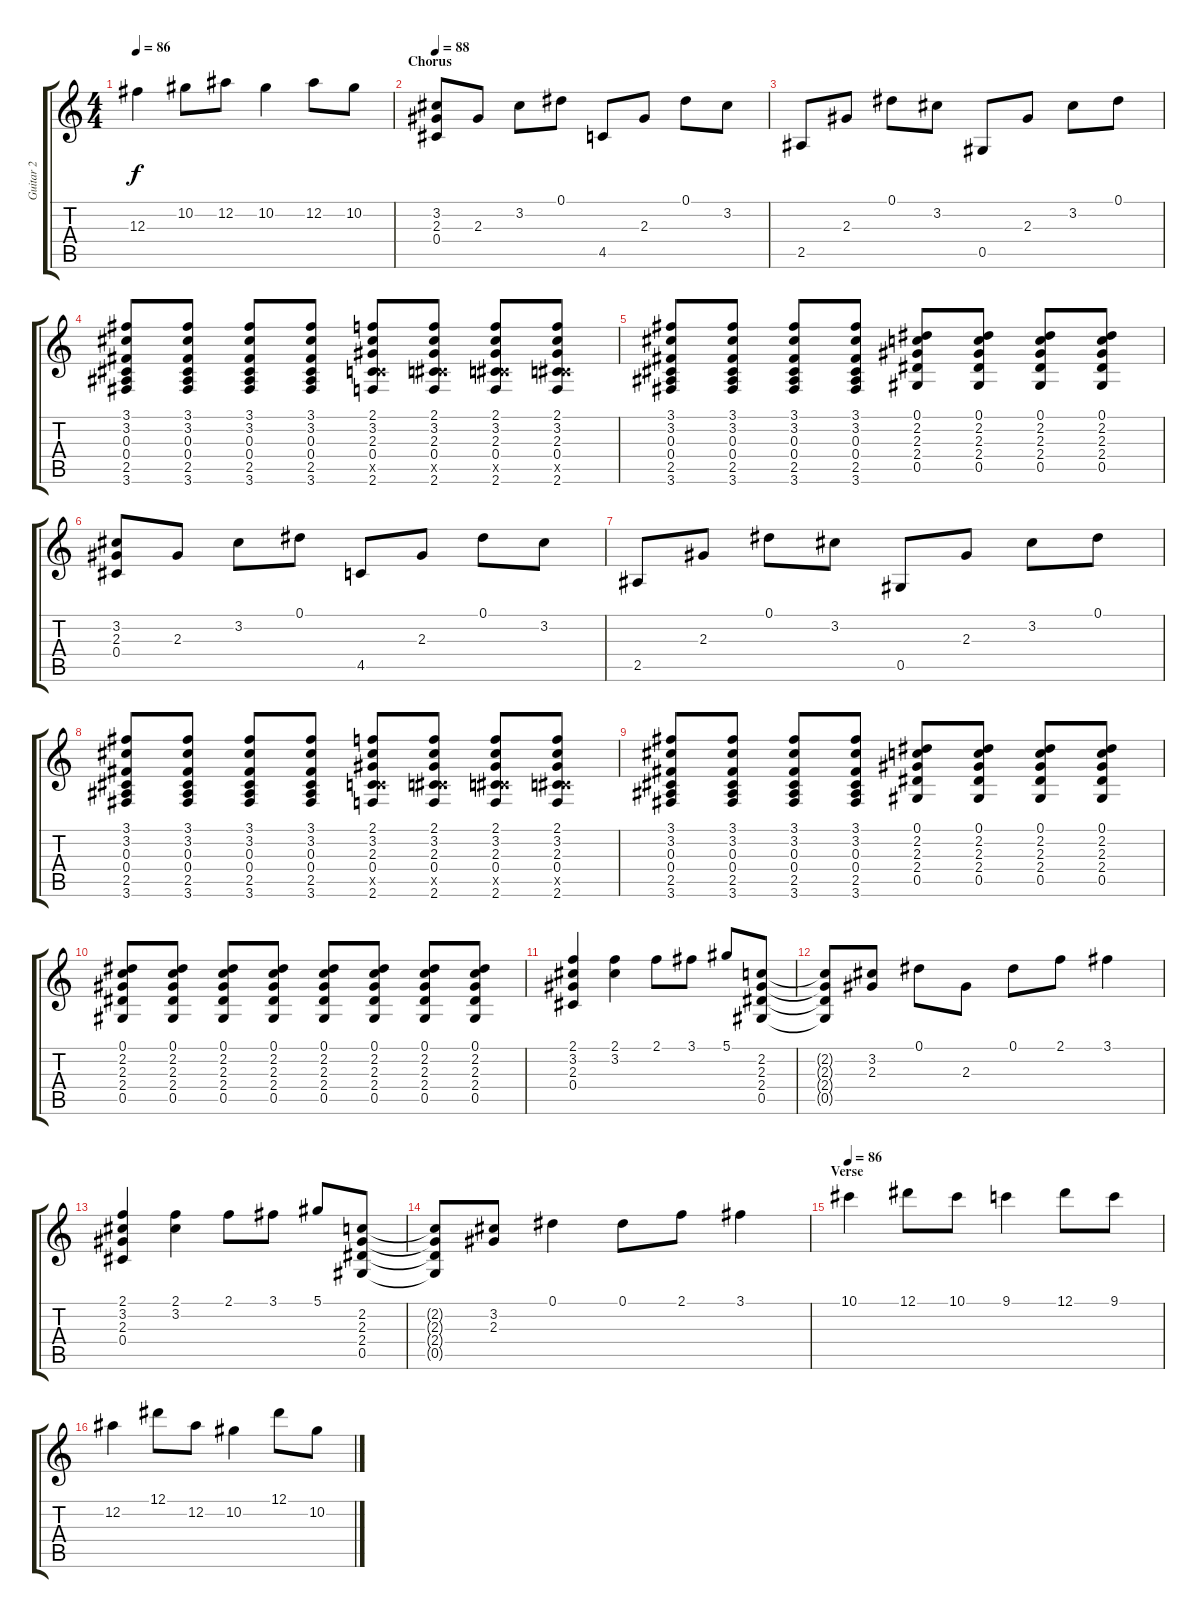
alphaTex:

\track ("Guitar 2" "Guitar 2") {instrument electricguitarclean}
\staff {score tabs}
\tuning (Eb4 Bb3 Gb3 Db3 Ab2 Eb2) {hide}
\ts (4 4)
\tempo 86
\clef g2
\ks c
12.3.4{dy f} 10.2.8 12.2.8 10.2.4 12.2.8 10.2.8 |
\section ("" "Chorus")
\tempo 88
(3.2 2.3 0.4).8 2.3.8 3.2.8 0.1.8 4.5.8 2.3.8 0.1.8 3.2.8 |
2.5.8 2.3.8 0.1.8 3.2.8 0.5.8 2.3.8 3.2.8 0.1.8 |
(3.1 3.2 0.3 0.4 2.5 3.6).8{volume 11} (3.1 3.2 0.3 0.4 2.5 3.6).8 (3.1 3.2 0.3 0.4 2.5 3.6).8 (3.1 3.2 0.3 0.4 2.5 3.6).8 (2.1 3.2 2.3 0.4 4.5{x} 2.6).8 (2.1 3.2 2.3 0.4 4.5{x} 2.6).8 (2.1 3.2 2.3 0.4 4.5{x} 2.6).8 (2.1 3.2 2.3 0.4 4.5{x} 2.6).8 |
(3.1 3.2 0.3 0.4 2.5 3.6).8 (3.1 3.2 0.3 0.4 2.5 3.6).8 (3.1 3.2 0.3 0.4 2.5 3.6).8 (3.1 3.2 0.3 0.4 2.5 3.6).8 (0.1 2.2 2.3 2.4 0.5).8 (0.1 2.2 2.3 2.4 0.5).8 (0.1 2.2 2.3 2.4 0.5).8 (0.1 2.2 2.3 2.4 0.5).8 |
(3.2 2.3 0.4).8{volume 13} 2.3.8 3.2.8 0.1.8 4.5.8 2.3.8 0.1.8 3.2.8 |
2.5.8 2.3.8 0.1.8 3.2.8 0.5.8 2.3.8 3.2.8 0.1.8 |
(3.1 3.2 0.3 0.4 2.5 3.6).8{volume 11} (3.1 3.2 0.3 0.4 2.5 3.6).8 (3.1 3.2 0.3 0.4 2.5 3.6).8 (3.1 3.2 0.3 0.4 2.5 3.6).8 (2.1 3.2 2.3 0.4 4.5{x} 2.6).8 (2.1 3.2 2.3 0.4 4.5{x} 2.6).8 (2.1 3.2 2.3 0.4 4.5{x} 2.6).8 (2.1 3.2 2.3 0.4 4.5{x} 2.6).8 |
(3.1 3.2 0.3 0.4 2.5 3.6).8 (3.1 3.2 0.3 0.4 2.5 3.6).8 (3.1 3.2 0.3 0.4 2.5 3.6).8 (3.1 3.2 0.3 0.4 2.5 3.6).8 (0.1 2.2 2.3 2.4 0.5).8 (0.1 2.2 2.3 2.4 0.5).8 (0.1 2.2 2.3 2.4 0.5).8 (0.1 2.2 2.3 2.4 0.5).8 |
(0.1 2.2 2.3 2.4 0.5).8 (0.1 2.2 2.3 2.4 0.5).8 (0.1 2.2 2.3 2.4 0.5).8 (0.1 2.2 2.3 2.4 0.5).8 (0.1 2.2 2.3 2.4 0.5).8 (0.1 2.2 2.3 2.4 0.5).8 (0.1 2.2 2.3 2.4 0.5).8 (0.1 2.2 2.3 2.4 0.5).8 |
(2.1 3.2 2.3 0.4).4{volume 13} (2.1 3.2).4 2.1.8 3.1.8 5.1.8 (2.2 2.3 2.4 0.5).8 |
(2.2{t} 2.3{t} 2.4{t} 0.5{t}).8 (3.2 2.3).8 0.1.8 2.3.8 0.1.8 2.1.8 3.1.4 |
(2.1 3.2 2.3 0.4).4 (2.1 3.2).4 2.1.8 3.1.8 5.1.8 (2.2 2.3 2.4 0.5).8 |
(2.2{t} 2.3{t} 2.4{t} 0.5{t}).8 (3.2 2.3).8 0.1.4 0.1.8 2.1.8 3.1.4 |
\section ("" "Verse")
\tempo 86
10.1.4 12.1.8 10.1.8 9.1.4 12.1.8 9.1.8 |
12.2.4 12.1.8 12.2.8 10.2.4 12.1.8 10.2.8
